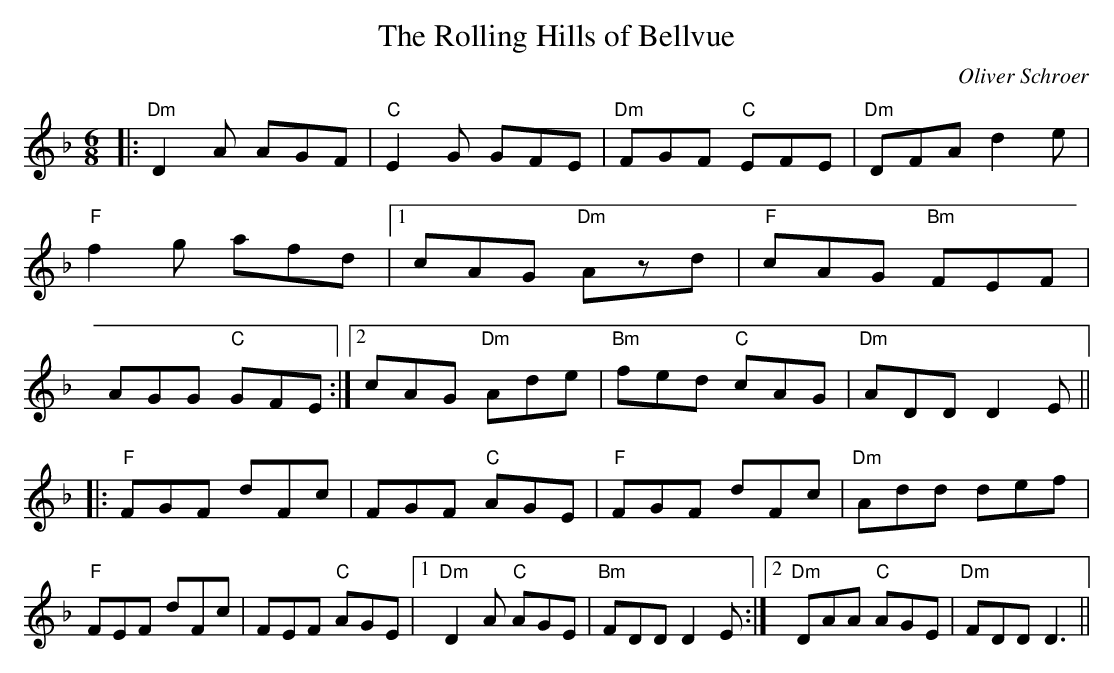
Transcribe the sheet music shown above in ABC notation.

X:1
T:The Rolling Hills of Bellvue
M:6/8
L:1/8
C:Oliver Schroer
K:Dm
|:"Dm"D2A AGF|"C"E2G GFE|"Dm"FGF "C"EFE|"Dm"DFA d2e|"F"f2g afd|1 cAG "Dm"Azd|"F"cAG "Bm"FEF|AGG "C"GFE:|2cAG "Dm"Ade| "Bm"fed "C"cAG|"Dm"ADD D2E||
|:"F"FGF dFc|FGF "C"AGE|"F"FGF dFc|"Dm"Add def|"F"FEF dFc|FEF "C"AGE|1 "Dm"D2A "C"AGE|"Bm"FDD D2E:|2 "Dm"DAA "C"AGE|"Dm"FDD D3||
